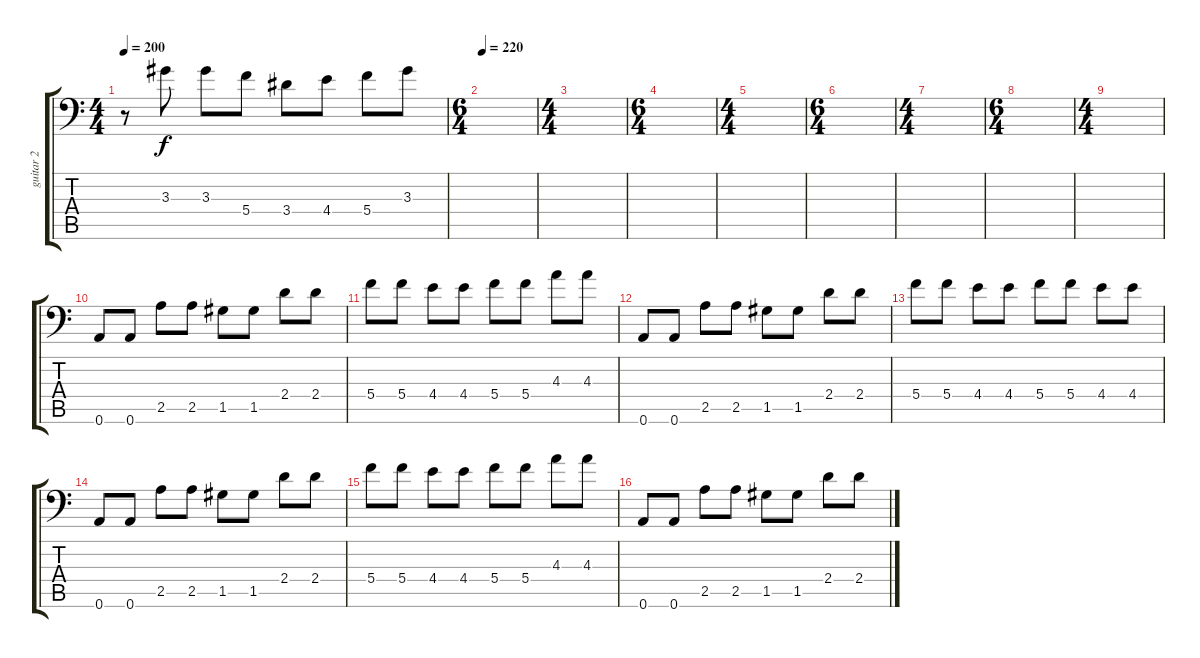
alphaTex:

\track ("guitar 2" "guitar 2") {instrument distortionguitar}
\staff {score tabs}
\tuning (D4 A3 F3 C3 G2 A1) {hide}
\ts (4 4)
\tempo 200
\clef f4
\ks c
r.8{dy f} 3.3.8 3.3.8 5.4.8 3.4.8 4.4.8 5.4.8 3.3.8 |
\ts (6 4)
\tempo 220
|
\ts (4 4)
|
\ts (6 4)
|
\ts (4 4)
|
\ts (6 4)
|
\ts (4 4)
|
\ts (6 4)
|
\ts (4 4)
|
0.6.8 0.6.8 2.5.8 2.5.8 1.5.8 1.5.8 2.4.8 2.4.8 |
5.4.8 5.4.8 4.4.8 4.4.8 5.4.8 5.4.8 4.3.8 4.3.8 |
0.6.8 0.6.8 2.5.8 2.5.8 1.5.8 1.5.8 2.4.8 2.4.8 |
5.4.8 5.4.8 4.4.8 4.4.8 5.4.8 5.4.8 4.4.8 4.4.8 |
0.6.8 0.6.8 2.5.8 2.5.8 1.5.8 1.5.8 2.4.8 2.4.8 |
5.4.8 5.4.8 4.4.8 4.4.8 5.4.8 5.4.8 4.3.8 4.3.8 |
0.6.8 0.6.8 2.5.8 2.5.8 1.5.8 1.5.8 2.4.8 2.4.8
